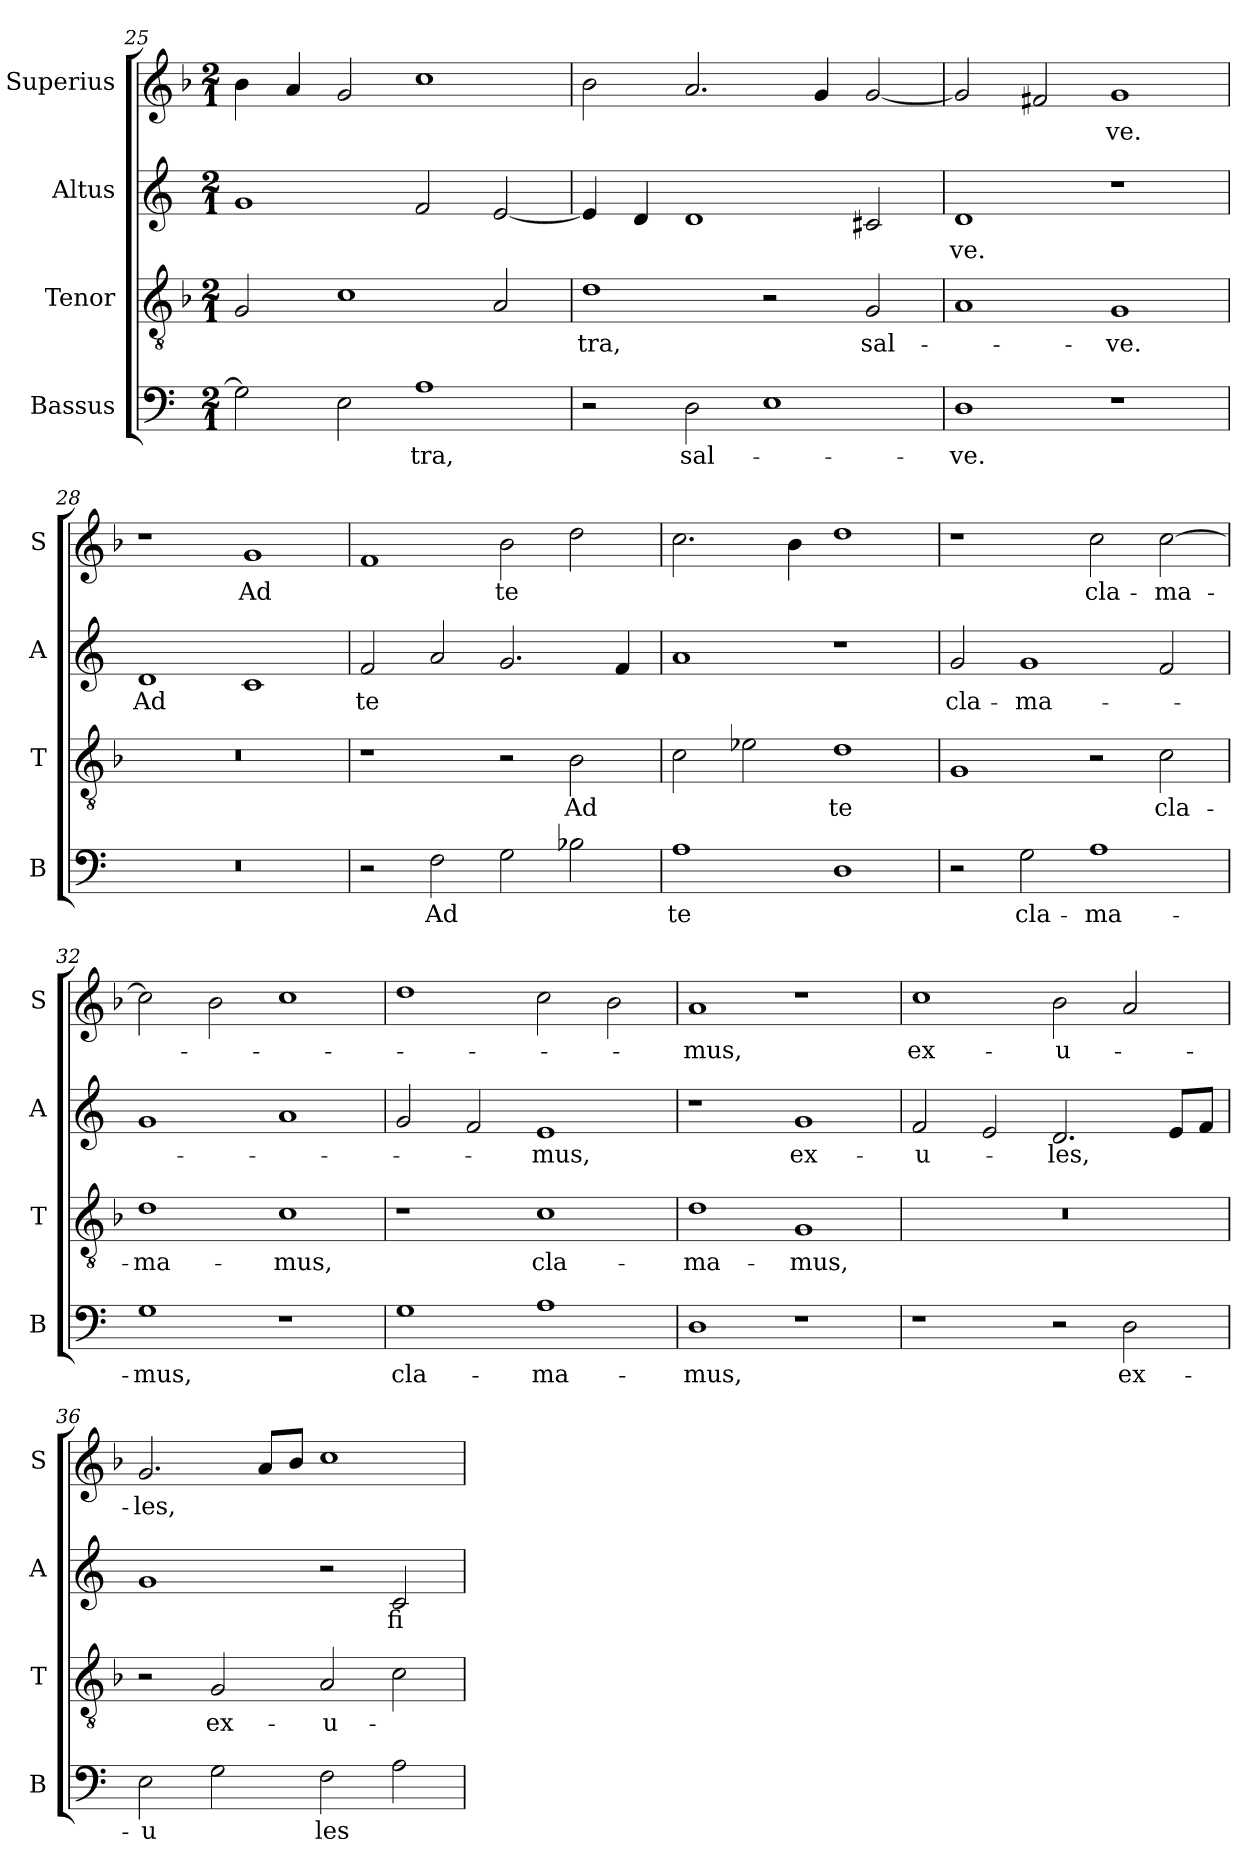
**kern	**text	**kern	**text	**kern	**text	**kern	**text
*part4	*part4	*part3	*part3	*part2	*part2	*part1	*part1
*staff4	*staff4	*staff3	*staff3	*staff2	*staff2	*staff1	*staff1
*I"Bassus	*	*I"Tenor	*	*I"Altus	*	*I"Superius	*
*I'B	*	*I'T	*	*I'A	*	*I'S	*
*clefF4	*	*clefGv2	*	*clefG2	*	*clefG2	*
*k[]	*	*k[b-]	*	*k[]	*	*k[b-]	*
*M2/1	*	*M2/1	*	*M2/1	*	*M2/1	*
=25	=25	=25	=25	=25	=25	=25	=25
2G\]	.	2G/	.	1g	.	4b-\	.
.	.	.	.	.	.	4a/	.
2E\	.	1c	.	.	.	2g/	.
1A	-tra,	.	.	2f/	.	1cc	.
.	.	2A/	.	[2e/	.	.	.
=26	=26	=26	=26	=26	=26	=26	=26
2r	.	1d	-tra,	4e/]	.	2b-\	.
.	.	.	.	4d/	.	.	.
2D\	sal-	.	.	1d	.	2.a/	.
1E	.	2r	.	.	.	.	.
.	.	.	.	.	.	4g/	.
.	.	2G/	sal-	2c#X/	.	[2g/	.
=27	=27	=27	=27	=27	=27	=27	=27
1D	-ve.	1A	.	1d	-ve.	2g/]	.
.	.	.	.	.	.	2f#X/	.
1r	.	1G	-ve.	1r	.	1g	-ve.
=28	=28	=28	=28	=28	=28	=28	=28
0r	.	0r	.	1d	Ad	1r	.
.	.	.	.	1c	.	1g	Ad
=29	=29	=29	=29	=29	=29	=29	=29
2r	.	1r	.	2f/	te	1f	.
2F\	Ad	.	.	2a/	.	.	.
2G\	.	2r	.	2.g/	.	2b-\	te
2B-X\	.	2B-\	Ad	.	.	2dd\	.
.	.	.	.	4f/	.	.	.
=30	=30	=30	=30	=30	=30	=30	=30
1A	te	2c\	.	1a	.	2.cc\	.
.	.	2e-X\	.	.	.	.	.
.	.	.	.	.	.	4b-\	.
1D	.	1d	te	1r	.	1dd	.
=31	=31	=31	=31	=31	=31	=31	=31
2r	.	1G	.	2g/	cla-	1r	.
2G\	cla-	.	.	1g	-ma-	.	.
1A	-ma-	2r	.	.	.	2cc\	cla-
.	.	2c\	cla-	2f/	.	[2cc\	-ma-
=32	=32	=32	=32	=32	=32	=32	=32
1G	-mus,	1d	-ma-	1g	.	2cc\]	.
.	.	.	.	.	.	2b-\	.
1r	.	1c	-mus,	1a	.	1cc	.
=33	=33	=33	=33	=33	=33	=33	=33
1G	cla-	1r	.	2g/	.	1dd	.
.	.	.	.	2f/	.	.	.
1A	-ma-	1c	cla-	1e	-mus,	2cc\	.
.	.	.	.	.	.	2b-\	.
=34	=34	=34	=34	=34	=34	=34	=34
1D	-mus,	1d	-ma-	1r	.	1a	-mus,
1r	.	1G	-mus,	1g	ex-	1r	.
=35	=35	=35	=35	=35	=35	=35	=35
1r	.	0r	.	2f/	-u-	1cc	ex-
.	.	.	.	2e/	.	.	.
2r	.	.	.	2.d/	-les,	2b-\	-u-
2D\	ex-	.	.	.	.	2a/	.
.	.	.	.	8e/L	.	.	.
.	.	.	.	8f/J	.	.	.
=36	=36	=36	=36	=36	=36	=36	=36
2E\	-u-	2r	.	1g	.	2.g/	-les,
2G\	--	2G/	ex-	.	.	.	.
.	.	.	.	.	.	8a/L	.
.	.	.	.	.	.	8b-/J	.
2F\	-les	2A/	-u-	2r	.	1cc	.
2A\	.	2c\	.	2c/	fi-	.	.
=	=	=	=	=	=	=	=
*-	*-	*-	*-	*-	*-	*-	*-
